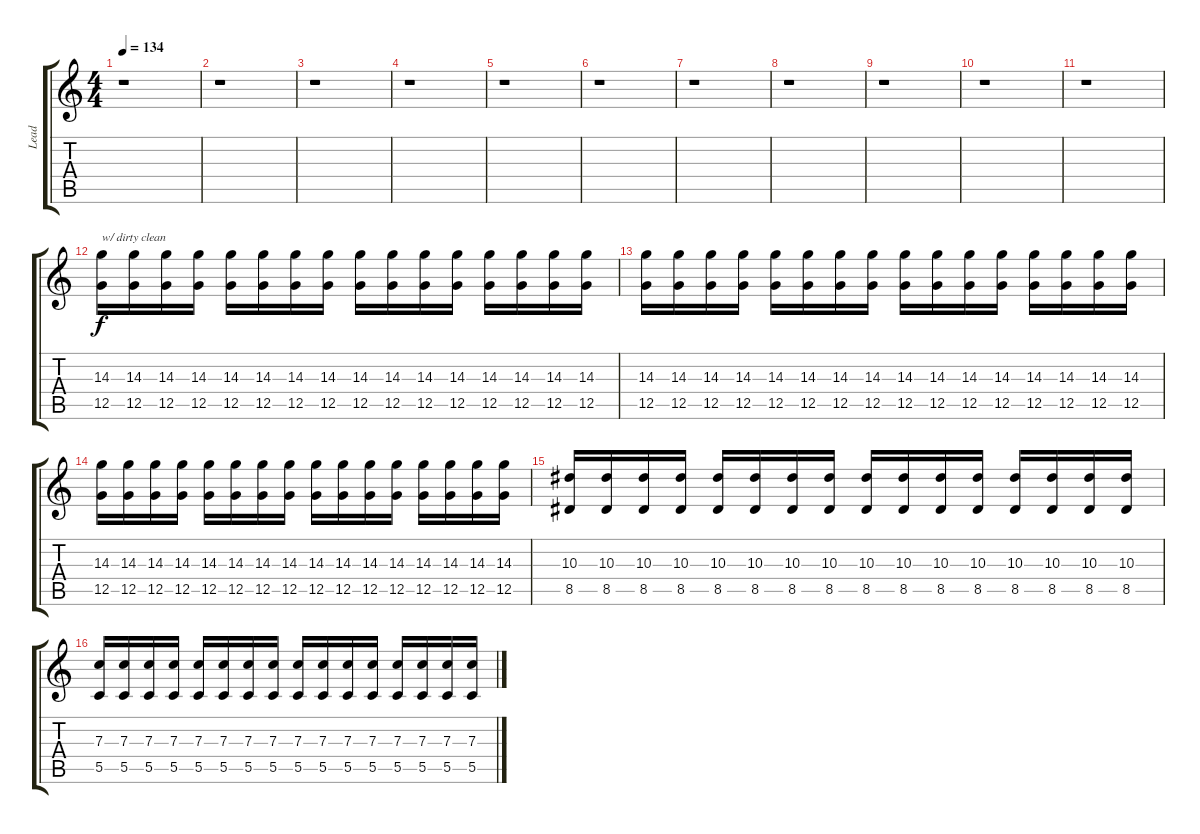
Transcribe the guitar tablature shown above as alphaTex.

\track ("Lead" "Lead") {instrument overdrivenguitar}
\staff {score tabs}
\tuning (D4 A3 F3 C3 G2 C2) {hide}
\ts (4 4)
\tempo 134
\clef g2
\ks c
r.1{dy f} |
r.1 |
r.1 |
r.1 |
r.1 |
r.1 |
r.1 |
r.1 |
r.1 |
r.1 |
r.1 |
(14.3 12.5).16{txt "w/ dirty clean" volume 8 balance 9 instrument electricguitarclean} (14.3 12.5).16{volume 13} (14.3 12.5).16 (14.3 12.5).16 (14.3 12.5).16 (14.3 12.5).16 (14.3 12.5).16 (14.3 12.5).16 (14.3 12.5).16 (14.3 12.5).16 (14.3 12.5).16 (14.3 12.5).16 (14.3 12.5).16 (14.3 12.5).16 (14.3 12.5).16 (14.3 12.5).16 |
(14.3 12.5).16{volume 13 balance 8 instrument electricguitarclean} (14.3 12.5).16 (14.3 12.5).16 (14.3 12.5).16 (14.3 12.5).16 (14.3 12.5).16 (14.3 12.5).16 (14.3 12.5).16 (14.3 12.5).16 (14.3 12.5).16 (14.3 12.5).16 (14.3 12.5).16 (14.3 12.5).16 (14.3 12.5).16 (14.3 12.5).16 (14.3 12.5).16 |
(14.3 12.5).16 (14.3 12.5).16 (14.3 12.5).16 (14.3 12.5).16 (14.3 12.5).16 (14.3 12.5).16 (14.3 12.5).16 (14.3 12.5).16 (14.3 12.5).16 (14.3 12.5).16 (14.3 12.5).16 (14.3 12.5).16 (14.3 12.5).16 (14.3 12.5).16 (14.3 12.5).16 (14.3 12.5).16 |
(10.3 8.5).16 (10.3 8.5).16 (10.3 8.5).16 (10.3 8.5).16 (10.3 8.5).16 (10.3 8.5).16 (10.3 8.5).16 (10.3 8.5).16 (10.3 8.5).16 (10.3 8.5).16 (10.3 8.5).16 (10.3 8.5).16 (10.3 8.5).16 (10.3 8.5).16 (10.3 8.5).16 (10.3 8.5).16 |
(7.3 5.5).16 (7.3 5.5).16 (7.3 5.5).16 (7.3 5.5).16 (7.3 5.5).16 (7.3 5.5).16 (7.3 5.5).16 (7.3 5.5).16 (7.3 5.5).16 (7.3 5.5).16 (7.3 5.5).16 (7.3 5.5).16 (7.3 5.5).16 (7.3 5.5).16 (7.3 5.5).16 (7.3 5.5).16
